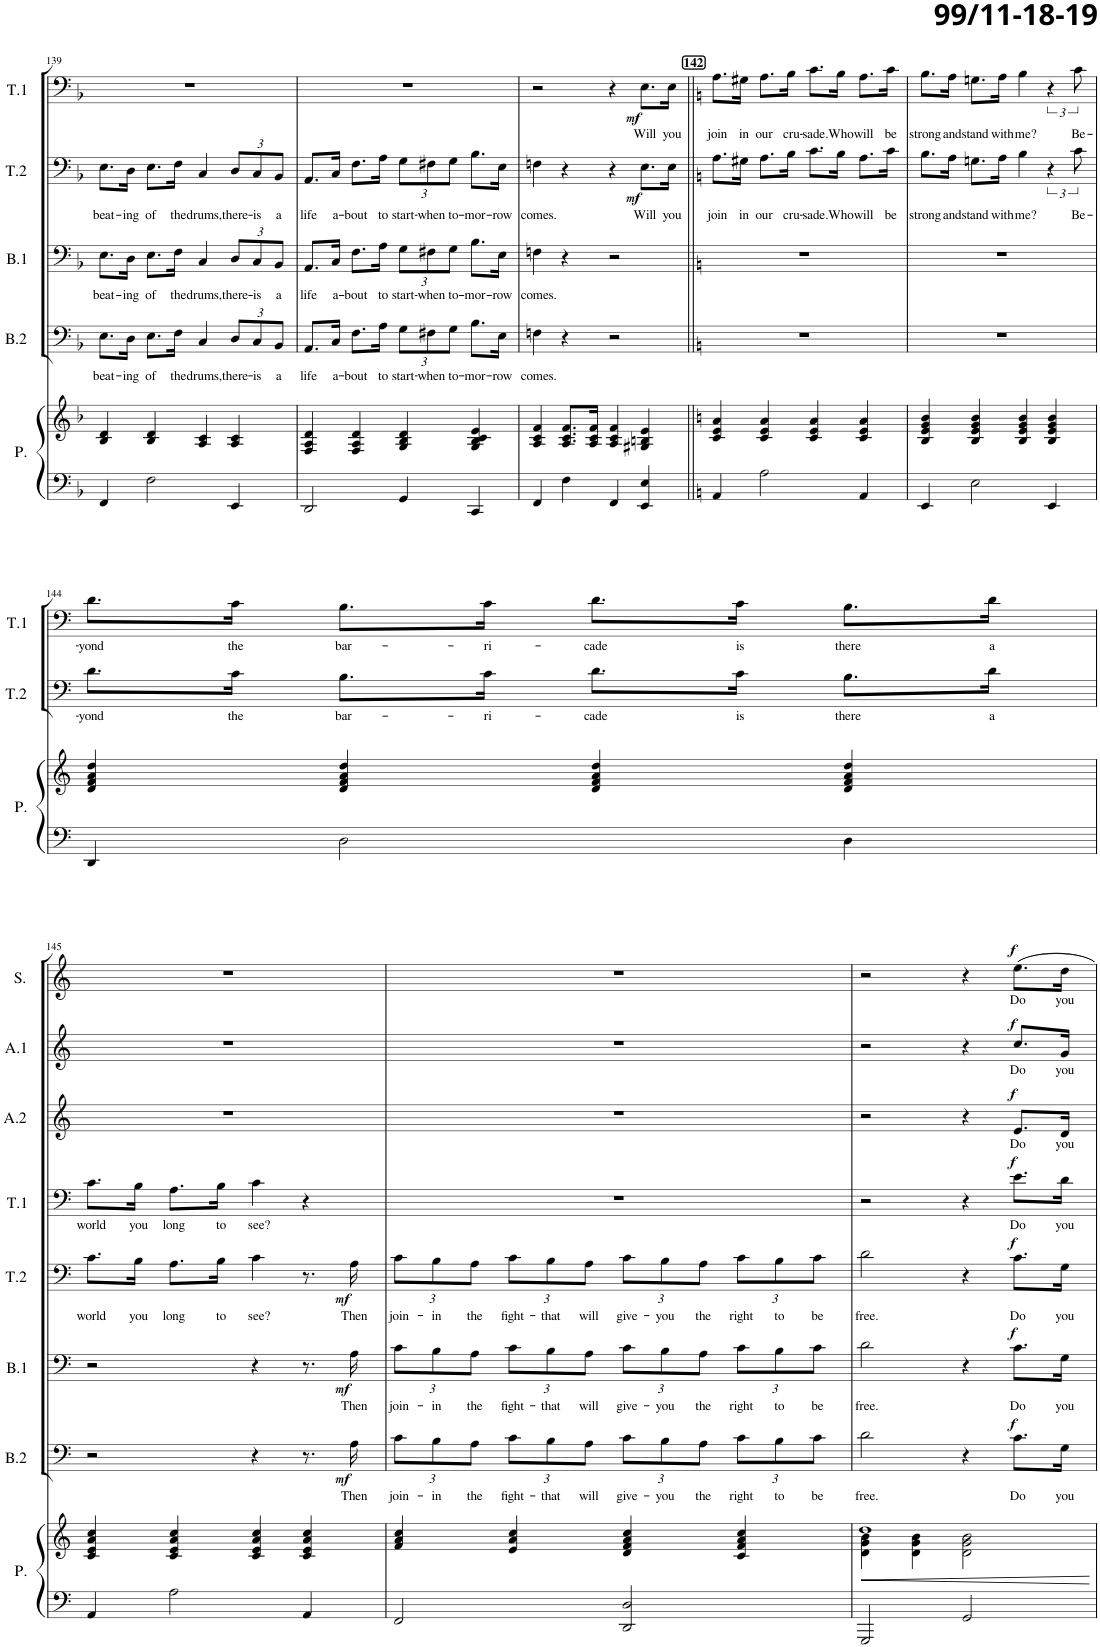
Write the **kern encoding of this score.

**kern	**kern	**kern	**text	**dynam	**kern	**text	**dynam	**kern	**text	**dynam	**kern	**text	**dynam	**kern	**text	**dynam	**kern	**text	**dynam	**kern	**text	**dynam
*part8	*part8	*part7	*part7	*part7	*part6	*part6	*part6	*part5	*part5	*part5	*part4	*part4	*part4	*part3	*part3	*part3	*part2	*part2	*part2	*part1	*part1	*part1
*staff9	*staff8	*staff7	*staff7	*staff7	*staff6	*staff6	*staff6	*staff5	*staff5	*staff5	*staff4	*staff4	*staff4	*staff3	*staff3	*staff3	*staff2	*staff2	*staff2	*staff1	*staff1	*staff1
*I"Piano	*	*I"Bass 2	*	*	*I"Bass 1	*	*	*I"Tenor 2	*	*	*I"Tenor 1	*	*	*I"Alto 2	*	*	*I"Alto 1	*	*	*I"Soprano	*	*
*I'P.	*	*I'B.2	*	*	*I'B.1	*	*	*I'T.2	*	*	*I'T.1	*	*	*I'A.2	*	*	*I'A.1	*	*	*I'S.	*	*
!!LO:PB:g=z
*clefF4	*clefG2	*clefF4	*	*	*clefF4	*	*	*clefF4	*	*	*clefF4	*	*	*clefG2	*	*	*clefG2	*	*	*clefG2	*	*
*k[b-]	*k[b-]	*k[b-]	*	*	*k[b-]	*	*	*k[b-]	*	*	*k[b-]	*	*	*k[b-]	*	*	*k[b-]	*	*	*k[b-]	*	*
*M4/4	*M4/4	*M4/4	*	*	*M4/4	*	*	*M4/4	*	*	*M4/4	*	*	*M4/4	*	*	*M4/4	*	*	*M4/4	*	*
=139	=139	=139	=139	=139	=139	=139	=139	=139	=139	=139	=139	=139	=139	=139	=139	=139	=139	=139	=139	=139	=139	=139
!	!	!	!LO:LY:b	!	!	!LO:LY:b	!	!	!LO:LY:b	!	!	!	!	!	!	!	!	!	!	!	!	!
4FF/	4B-/ 4d/	8.E\L	beat-	.	8.E\L	beat-	.	8.E\L	beat-	.	1r	.	.	1r	.	.	1r	.	.	1r	.	.
!	!	!	!LO:LY:b	!	!	!LO:LY:b	!	!	!LO:LY:b	!	!	!	!	!	!	!	!	!	!	!	!	!
.	.	16D\Jk	-ing	.	16D\Jk	-ing	.	16D\Jk	-ing	.	.	.	.	.	.	.	.	.	.	.	.	.
!	!	!	!LO:LY:b	!	!	!LO:LY:b	!	!	!LO:LY:b	!	!	!	!	!	!	!	!	!	!	!	!	!
2F\	4B-/ 4d/	8.E\L	of	.	8.E\L	of	.	8.E\L	of	.	.	.	.	.	.	.	.	.	.	.	.	.
!	!	!	!LO:LY:b	!	!	!LO:LY:b	!	!	!LO:LY:b	!	!	!	!	!	!	!	!	!	!	!	!	!
.	.	16F\Jk	the	.	16F\Jk	the	.	16F\Jk	the	.	.	.	.	.	.	.	.	.	.	.	.	.
!	!	!	!LO:LY:b	!	!	!LO:LY:b	!	!	!LO:LY:b	!	!	!	!	!	!	!	!	!	!	!	!	!
.	4A/ 4c/	4C/	drums,	.	4C/	drums,	.	4C/	drums,	.	.	.	.	.	.	.	.	.	.	.	.	.
*	*	*Xbrackettup	*	*	*	*	*	*	*	*	*	*	*	*	*	*	*	*	*	*	*	*
!	!	!	!LO:LY:b	!	!	!	!	!	!	!	!	!	!	!	!	!	!	!	!	!	!	!
*	*	*	*	*	*Xbrackettup	*	*	*	*	*	*	*	*	*	*	*	*	*	*	*	*	*
!	!	!	!	!	!	!LO:LY:b	!	!	!	!	!	!	!	!	!	!	!	!	!	!	!	!
*	*	*	*	*	*	*	*	*Xbrackettup	*	*	*	*	*	*	*	*	*	*	*	*	*	*
!	!	!	!	!	!	!	!	!	!LO:LY:b	!	!	!	!	!	!	!	!	!	!	!	!	!
4EE/	4A/ 4c/	12D/L	there-	.	12D/L	there-	.	12D/L	there-	.	.	.	.	.	.	.	.	.	.	.	.	.
!	!	!	!LO:LY:b	!	!	!LO:LY:b	!	!	!LO:LY:b	!	!	!	!	!	!	!	!	!	!	!	!	!
.	.	12C/	-is	.	12C/	-is	.	12C/	-is	.	.	.	.	.	.	.	.	.	.	.	.	.
!	!	!	!LO:LY:b	!	!	!LO:LY:b	!	!	!LO:LY:b	!	!	!	!	!	!	!	!	!	!	!	!	!
.	.	12BB-/J	a	.	12BB-/J	a	.	12BB-/J	a	.	.	.	.	.	.	.	.	.	.	.	.	.
=140	=140	=140	=140	=140	=140	=140	=140	=140	=140	=140	=140	=140	=140	=140	=140	=140	=140	=140	=140	=140	=140	=140
!	!	!	!LO:LY:b	!	!	!LO:LY:b	!	!	!LO:LY:b	!	!	!	!	!	!	!	!	!	!	!	!	!
2DD/	4F/ 4A/ 4d/	8.AA/L	life	.	8.AA/L	life	.	8.AA/L	life	.	1r	.	.	1r	.	.	1r	.	.	1r	.	.
!	!	!	!LO:LY:b	!	!	!LO:LY:b	!	!	!LO:LY:b	!	!	!	!	!	!	!	!	!	!	!	!	!
.	.	16C/Jk	a-	.	16C/Jk	a-	.	16C/Jk	a-	.	.	.	.	.	.	.	.	.	.	.	.	.
!	!	!	!LO:LY:b	!	!	!LO:LY:b	!	!	!LO:LY:b	!	!	!	!	!	!	!	!	!	!	!	!	!
.	4F/ 4A/ 4d/	8.F\L	-bout	.	8.F\L	-bout	.	8.F\L	-bout	.	.	.	.	.	.	.	.	.	.	.	.	.
!	!	!	!LO:LY:b	!	!	!LO:LY:b	!	!	!LO:LY:b	!	!	!	!	!	!	!	!	!	!	!	!	!
.	.	16A\Jk	to	.	16A\Jk	to	.	16A\Jk	to	.	.	.	.	.	.	.	.	.	.	.	.	.
!	!	!	!LO:LY:b	!	!	!LO:LY:b	!	!	!LO:LY:b	!	!	!	!	!	!	!	!	!	!	!	!	!
4GG/	4G/ 4B-/ 4d/	12G\L	start-	.	12G\L	start-	.	12G\L	start-	.	.	.	.	.	.	.	.	.	.	.	.	.
!	!	!	!LO:LY:b	!	!	!LO:LY:b	!	!	!LO:LY:b	!	!	!	!	!	!	!	!	!	!	!	!	!
.	.	12F#X\	-when	.	12F#X\	-when	.	12F#X\	-when	.	.	.	.	.	.	.	.	.	.	.	.	.
!	!	!	!LO:LY:b	!	!	!LO:LY:b	!	!	!LO:LY:b	!	!	!	!	!	!	!	!	!	!	!	!	!
.	.	12G\J	to-	.	12G\J	to-	.	12G\J	to-	.	.	.	.	.	.	.	.	.	.	.	.	.
!	!	!	!LO:LY:b	!	!	!LO:LY:b	!	!	!LO:LY:b	!	!	!	!	!	!	!	!	!	!	!	!	!
4CC/	4G/ 4B-/ 4c/ 4e/	8.B-\L	-mor-	.	8.B-\L	-mor-	.	8.B-\L	-mor-	.	.	.	.	.	.	.	.	.	.	.	.	.
!	!	!	!LO:LY:b	!	!	!LO:LY:b	!	!	!LO:LY:b	!	!	!	!	!	!	!	!	!	!	!	!	!
.	.	16E\Jk	-row	.	16E\Jk	-row	.	16E\Jk	-row	.	.	.	.	.	.	.	.	.	.	.	.	.
=141	=141	=141	=141	=141	=141	=141	=141	=141	=141	=141	=141	=141	=141	=141	=141	=141	=141	=141	=141	=141	=141	=141
!	!	!	!LO:LY:b	!	!	!LO:LY:b	!	!	!LO:LY:b	!	!	!	!	!	!	!	!	!	!	!	!	!
4FF/	4A/ 4c/ 4f/	4Fn\	comes.	.	4Fn\	comes.	.	4Fn\	comes.	.	2r	.	.	1r	.	.	1r	.	.	1r	.	.
4F\	8.A/ 8.c/ 8.f/L	4r	.	.	4r	.	.	4r	.	.	.	.	.	.	.	.	.	.	.	.	.	.
.	16A/ 16c/ 16f/Jk	.	.	.	.	.	.	.	.	.	.	.	.	.	.	.	.	.	.	.	.	.
4FF/	4A/ 4c/ 4f/	2r	.	.	2r	.	.	4r	.	.	4r	.	.	.	.	.	.	.	.	.	.	.
!	!	!	!	!	!	!	!	!	!LO:LY:b	!LO:DY:b	!	!LO:LY:b	!LO:DY:b	!	!	!	!	!	!	!	!	!
4EE/ 4E/	4G#X/ 4Bn/ 4e/	.	.	.	.	.	.	8.E\L	Will	mf	8.E\L	Will	mf	.	.	.	.	.	.	.	.	.
!	!	!	!	!	!	!	!	!	!LO:LY:b	!	!	!LO:LY:b	!	!	!	!	!	!	!	!	!	!
.	.	.	.	.	.	.	.	16E\Jk	you	.	16E\Jk	you	.	.	.	.	.	.	.	.	.	.
!!LO:REH:place=s1:a:B:cj:t=142
=142||	=142||	=142||	=142||	=142||	=142||	=142||	=142||	=142||	=142||	=142||	=142||	=142||	=142||	=142||	=142||	=142||	=142||	=142||	=142||	=142||	=142||	=142||
*k[]	*k[]	*k[]	*	*	*k[]	*	*	*k[]	*	*	*k[]	*	*	*k[]	*	*	*k[]	*	*	*k[]	*	*
!	!	!	!	!	!	!	!	!	!LO:LY:b	!	!	!LO:LY:b	!	!	!	!	!	!	!	!	!	!
4AA/	4c/ 4e/ 4a/	1r	.	.	1r	.	.	8.A\L	join	.	8.A\L	join	.	1r	.	.	1r	.	.	1r	.	.
!	!	!	!	!	!	!	!	!	!LO:LY:b	!	!	!LO:LY:b	!	!	!	!	!	!	!	!	!	!
.	.	.	.	.	.	.	.	16G#X\Jk	in	.	16G#X\Jk	in	.	.	.	.	.	.	.	.	.	.
!	!	!	!	!	!	!	!	!	!LO:LY:b	!	!	!LO:LY:b	!	!	!	!	!	!	!	!	!	!
2A\	4c/ 4e/ 4a/	.	.	.	.	.	.	8.A\L	our	.	8.A\L	our	.	.	.	.	.	.	.	.	.	.
!	!	!	!	!	!	!	!	!	!LO:LY:b	!	!	!LO:LY:b	!	!	!	!	!	!	!	!	!	!
.	.	.	.	.	.	.	.	16B\Jk	cru-	.	16B\Jk	cru-	.	.	.	.	.	.	.	.	.	.
!	!	!	!	!	!	!	!	!	!LO:LY:b	!	!	!LO:LY:b	!	!	!	!	!	!	!	!	!	!
.	4c/ 4e/ 4a/	.	.	.	.	.	.	8.c\L	-sade.	.	8.c\L	-sade.	.	.	.	.	.	.	.	.	.	.
!	!	!	!	!	!	!	!	!	!LO:LY:b	!	!	!LO:LY:b	!	!	!	!	!	!	!	!	!	!
.	.	.	.	.	.	.	.	16B\Jk	Who	.	16B\Jk	Who	.	.	.	.	.	.	.	.	.	.
!	!	!	!	!	!	!	!	!	!LO:LY:b	!	!	!LO:LY:b	!	!	!	!	!	!	!	!	!	!
4AA/	4c/ 4e/ 4a/	.	.	.	.	.	.	8.A\L	will	.	8.A\L	will	.	.	.	.	.	.	.	.	.	.
!	!	!	!	!	!	!	!	!	!LO:LY:b	!	!	!LO:LY:b	!	!	!	!	!	!	!	!	!	!
.	.	.	.	.	.	.	.	16c\Jk	be	.	16c\Jk	be	.	.	.	.	.	.	.	.	.	.
=143	=143	=143	=143	=143	=143	=143	=143	=143	=143	=143	=143	=143	=143	=143	=143	=143	=143	=143	=143	=143	=143	=143
!	!	!	!	!	!	!	!	!	!LO:LY:b	!	!	!LO:LY:b	!	!	!	!	!	!	!	!	!	!
4EE/	4B/ 4e/ 4g/ 4b/	1r	.	.	1r	.	.	8.B\L	strong	.	8.B\L	strong	.	1r	.	.	1r	.	.	1r	.	.
!	!	!	!	!	!	!	!	!	!LO:LY:b	!	!	!LO:LY:b	!	!	!	!	!	!	!	!	!	!
.	.	.	.	.	.	.	.	16A\Jk	and	.	16A\Jk	and	.	.	.	.	.	.	.	.	.	.
!	!	!	!	!	!	!	!	!	!LO:LY:b	!	!	!LO:LY:b	!	!	!	!	!	!	!	!	!	!
2E\	4B/ 4e/ 4g/ 4b/	.	.	.	.	.	.	8.Gn\L	stand	.	8.Gn\L	stand	.	.	.	.	.	.	.	.	.	.
!	!	!	!	!	!	!	!	!	!LO:LY:b	!	!	!LO:LY:b	!	!	!	!	!	!	!	!	!	!
.	.	.	.	.	.	.	.	16A\Jk	with	.	16A\Jk	with	.	.	.	.	.	.	.	.	.	.
!	!	!	!	!	!	!	!	!	!LO:LY:b	!	!	!LO:LY:b	!	!	!	!	!	!	!	!	!	!
.	4B/ 4e/ 4g/ 4b/	.	.	.	.	.	.	4B\	me?	.	4B\	me?	.	.	.	.	.	.	.	.	.	.
*	*	*	*	*	*	*	*	*brackettup	*	*	*	*	*	*	*	*	*	*	*	*	*	*
4EE/	4B/ 4e/ 4g/ 4b/	.	.	.	.	.	.	6r	.	.	6r	.	.	.	.	.	.	.	.	.	.	.
!	!	!	!	!	!	!	!	!	!LO:LY:b	!	!	!LO:LY:b	!	!	!	!	!	!	!	!	!	!
.	.	.	.	.	.	.	.	12c\	Be-	.	12c\	Be-	.	.	.	.	.	.	.	.	.	.
!!LO:LB:g=z
=144	=144	=144	=144	=144	=144	=144	=144	=144	=144	=144	=144	=144	=144	=144	=144	=144	=144	=144	=144	=144	=144	=144
!	!	!	!	!	!	!	!	!	!LO:LY:b	!	!	!LO:LY:b	!	!	!	!	!	!	!	!	!	!
4DD/	4d/ 4f/ 4a/ 4dd/	1r	.	.	1r	.	.	8.d\L	-yond	.	8.d\L	-yond	.	1r	.	.	1r	.	.	1r	.	.
!	!	!	!	!	!	!	!	!	!LO:LY:b	!	!	!LO:LY:b	!	!	!	!	!	!	!	!	!	!
.	.	.	.	.	.	.	.	16c\Jk	the	.	16c\Jk	the	.	.	.	.	.	.	.	.	.	.
!	!	!	!	!	!	!	!	!	!LO:LY:b	!	!	!LO:LY:b	!	!	!	!	!	!	!	!	!	!
2D\	4d/ 4f/ 4a/ 4dd/	.	.	.	.	.	.	8.B\L	bar-	.	8.B\L	bar-	.	.	.	.	.	.	.	.	.	.
!	!	!	!	!	!	!	!	!	!LO:LY:b	!	!	!LO:LY:b	!	!	!	!	!	!	!	!	!	!
.	.	.	.	.	.	.	.	16c\Jk	-ri-	.	16c\Jk	-ri-	.	.	.	.	.	.	.	.	.	.
!	!	!	!	!	!	!	!	!	!LO:LY:b	!	!	!LO:LY:b	!	!	!	!	!	!	!	!	!	!
.	4d/ 4f/ 4a/ 4dd/	.	.	.	.	.	.	8.d\L	-cade	.	8.d\L	-cade	.	.	.	.	.	.	.	.	.	.
!	!	!	!	!	!	!	!	!	!LO:LY:b	!	!	!LO:LY:b	!	!	!	!	!	!	!	!	!	!
.	.	.	.	.	.	.	.	16c\Jk	is	.	16c\Jk	is	.	.	.	.	.	.	.	.	.	.
!	!	!	!	!	!	!	!	!	!LO:LY:b	!	!	!LO:LY:b	!	!	!	!	!	!	!	!	!	!
4D\	4d/ 4f/ 4a/ 4dd/	.	.	.	.	.	.	8.B\L	there	.	8.B\L	there	.	.	.	.	.	.	.	.	.	.
!	!	!	!	!	!	!	!	!	!LO:LY:b	!	!	!LO:LY:b	!	!	!	!	!	!	!	!	!	!
.	.	.	.	.	.	.	.	16d\Jk	a	.	16d\Jk	a	.	.	.	.	.	.	.	.	.	.
!!LO:LB:g=z
=145	=145	=145	=145	=145	=145	=145	=145	=145	=145	=145	=145	=145	=145	=145	=145	=145	=145	=145	=145	=145	=145	=145
!	!	!	!	!	!	!	!	!	!LO:LY:b	!	!	!LO:LY:b	!	!	!	!	!	!	!	!	!	!
4AA/	4c/ 4e/ 4a/ 4cc/	2r	.	.	2r	.	.	8.c\L	world	.	8.c\L	world	.	1r	.	.	1r	.	.	1r	.	.
!	!	!	!	!	!	!	!	!	!LO:LY:b	!	!	!LO:LY:b	!	!	!	!	!	!	!	!	!	!
.	.	.	.	.	.	.	.	16B\Jk	you	.	16B\Jk	you	.	.	.	.	.	.	.	.	.	.
!	!	!	!	!	!	!	!	!	!LO:LY:b	!	!	!LO:LY:b	!	!	!	!	!	!	!	!	!	!
2A\	4c/ 4e/ 4a/ 4cc/	.	.	.	.	.	.	8.A\L	long	.	8.A\L	long	.	.	.	.	.	.	.	.	.	.
!	!	!	!	!	!	!	!	!	!LO:LY:b	!	!	!LO:LY:b	!	!	!	!	!	!	!	!	!	!
.	.	.	.	.	.	.	.	16B\Jk	to	.	16B\Jk	to	.	.	.	.	.	.	.	.	.	.
!	!	!	!	!	!	!	!	!	!LO:LY:b	!	!	!LO:LY:b	!	!	!	!	!	!	!	!	!	!
.	4c/ 4e/ 4a/ 4cc/	4r	.	.	4r	.	.	4c\	see?	.	4c\	see?	.	.	.	.	.	.	.	.	.	.
4AA/	4c/ 4e/ 4a/ 4cc/	8.r	.	.	8.r	.	.	8.r	.	.	4r	.	.	.	.	.	.	.	.	.	.	.
!	!	!	!LO:LY:b	!LO:DY:b	!	!LO:LY:b	!LO:DY:b	!	!LO:LY:b	!LO:DY:b	!	!	!	!	!	!	!	!	!	!	!	!
.	.	16A\	Then	mf	16A\	Then	mf	16A\	Then	mf	.	.	.	.	.	.	.	.	.	.	.	.
=146	=146	=146	=146	=146	=146	=146	=146	=146	=146	=146	=146	=146	=146	=146	=146	=146	=146	=146	=146	=146	=146	=146
!	!	!	!LO:LY:b	!	!	!LO:LY:b	!	!	!	!	!	!	!	!	!	!	!	!	!	!	!	!
*	*	*	*	*	*	*	*	*Xbrackettup	*	*	*	*	*	*	*	*	*	*	*	*	*	*
!	!	!	!	!	!	!	!	!	!LO:LY:b	!	!	!	!	!	!	!	!	!	!	!	!	!
2FF/	4f/ 4a/ 4cc/	12c\L	join-	.	12c\L	join-	.	12c\L	join-	.	1r	.	.	1r	.	.	1r	.	.	1r	.	.
!	!	!	!LO:LY:b	!	!	!LO:LY:b	!	!	!LO:LY:b	!	!	!	!	!	!	!	!	!	!	!	!	!
.	.	12B\	-in	.	12B\	-in	.	12B\	-in	.	.	.	.	.	.	.	.	.	.	.	.	.
!	!	!	!LO:LY:b	!	!	!LO:LY:b	!	!	!LO:LY:b	!	!	!	!	!	!	!	!	!	!	!	!	!
.	.	12A\J	the	.	12A\J	the	.	12A\J	the	.	.	.	.	.	.	.	.	.	.	.	.	.
!	!	!	!LO:LY:b	!	!	!LO:LY:b	!	!	!LO:LY:b	!	!	!	!	!	!	!	!	!	!	!	!	!
.	4e/ 4a/ 4cc/	12c\L	fight-	.	12c\L	fight-	.	12c\L	fight-	.	.	.	.	.	.	.	.	.	.	.	.	.
!	!	!	!LO:LY:b	!	!	!LO:LY:b	!	!	!LO:LY:b	!	!	!	!	!	!	!	!	!	!	!	!	!
.	.	12B\	-that	.	12B\	-that	.	12B\	-that	.	.	.	.	.	.	.	.	.	.	.	.	.
!	!	!	!LO:LY:b	!	!	!LO:LY:b	!	!	!LO:LY:b	!	!	!	!	!	!	!	!	!	!	!	!	!
.	.	12A\J	will	.	12A\J	will	.	12A\J	will	.	.	.	.	.	.	.	.	.	.	.	.	.
!	!	!	!LO:LY:b	!	!	!LO:LY:b	!	!	!LO:LY:b	!	!	!	!	!	!	!	!	!	!	!	!	!
2DD/ 2D/	4d/ 4f/ 4a/ 4cc/	12c\L	give-	.	12c\L	give-	.	12c\L	give-	.	.	.	.	.	.	.	.	.	.	.	.	.
!	!	!	!LO:LY:b	!	!	!LO:LY:b	!	!	!LO:LY:b	!	!	!	!	!	!	!	!	!	!	!	!	!
.	.	12B\	-you	.	12B\	-you	.	12B\	-you	.	.	.	.	.	.	.	.	.	.	.	.	.
!	!	!	!LO:LY:b	!	!	!LO:LY:b	!	!	!LO:LY:b	!	!	!	!	!	!	!	!	!	!	!	!	!
.	.	12A\J	the	.	12A\J	the	.	12A\J	the	.	.	.	.	.	.	.	.	.	.	.	.	.
!	!	!	!LO:LY:b	!	!	!LO:LY:b	!	!	!LO:LY:b	!	!	!	!	!	!	!	!	!	!	!	!	!
.	4c/ 4f/ 4a/ 4cc/	12c\L	right	.	12c\L	right	.	12c\L	right	.	.	.	.	.	.	.	.	.	.	.	.	.
!	!	!	!LO:LY:b	!	!	!LO:LY:b	!	!	!LO:LY:b	!	!	!	!	!	!	!	!	!	!	!	!	!
.	.	12B\	to	.	12B\	to	.	12B\	to	.	.	.	.	.	.	.	.	.	.	.	.	.
!	!	!	!LO:LY:b	!	!	!LO:LY:b	!	!	!LO:LY:b	!	!	!	!	!	!	!	!	!	!	!	!	!
.	.	12c\J	be	.	12c\J	be	.	12c\J	be	.	.	.	.	.	.	.	.	.	.	.	.	.
=147	=147	=147	=147	=147	=147	=147	=147	=147	=147	=147	=147	=147	=147	=147	=147	=147	=147	=147	=147	=147	=147	=147
*	*^	*	*	*	*	*	*	*	*	*	*	*	*	*	*	*	*	*	*	*	*	*
!	!	!	!	!LO:LY:b	!	!	!LO:LY:b	!	!	!LO:LY:b	!	!	!	!	!	!	!	!	!	!	!	!	!
2GGG/	1dd	4d\ 4g\ 4b\	2d\	free.	.	2d\	free.	.	2d\	free.	.	2r	.	.	2r	.	.	2r	.	.	2r	.	.
.	.	4d\ 4g\ 4b\	.	.	.	.	.	.	.	.	.	.	.	.	.	.	.	.	.	.	.	.	.
2GG/	.	2d\ 2g\ 2b\	4r	.	.	4r	.	.	4r	.	.	4r	.	.	4r	.	.	4r	.	.	4r	.	.
!	!	!	!	!LO:LY:b	!LO:DY:a	!	!LO:LY:b	!LO:DY:a	!	!LO:LY:b	!LO:DY:a	!	!LO:LY:b	!LO:DY:a	!	!LO:LY:b	!LO:DY:a	!	!LO:LY:b	!LO:DY:a	!	!LO:LY:b	!LO:DY:a
.	.	.	8.c\L	Do	f	8.c\L	Do	f	8.c\L	Do	f	8.e\L	Do	f	8.e/L	Do	f	8.cc/L	Do	f	8.ee\L	Do	f
!	!	!	!	!LO:LY:b	!	!	!LO:LY:b	!	!	!LO:LY:b	!	!	!LO:LY:b	!	!	!LO:LY:b	!	!	!LO:LY:b	!	!	!LO:LY:b	!
.	.	.	16G\Jk	you	.	16G\Jk	you	.	16G\Jk	you	.	16d\Jk	you	.	16d/Jk	you	.	16g/Jk	you	.	16dd\Jk	you	.
*	*v	*v	*	*	*	*	*	*	*	*	*	*	*	*	*	*	*	*	*	*	*	*	*
=	=	=	=	=	=	=	=	=	=	=	=	=	=	=	=	=	=	=	=	=	=	=
*-	*-	*-	*-	*-	*-	*-	*-	*-	*-	*-	*-	*-	*-	*-	*-	*-	*-	*-	*-	*-	*-	*-
